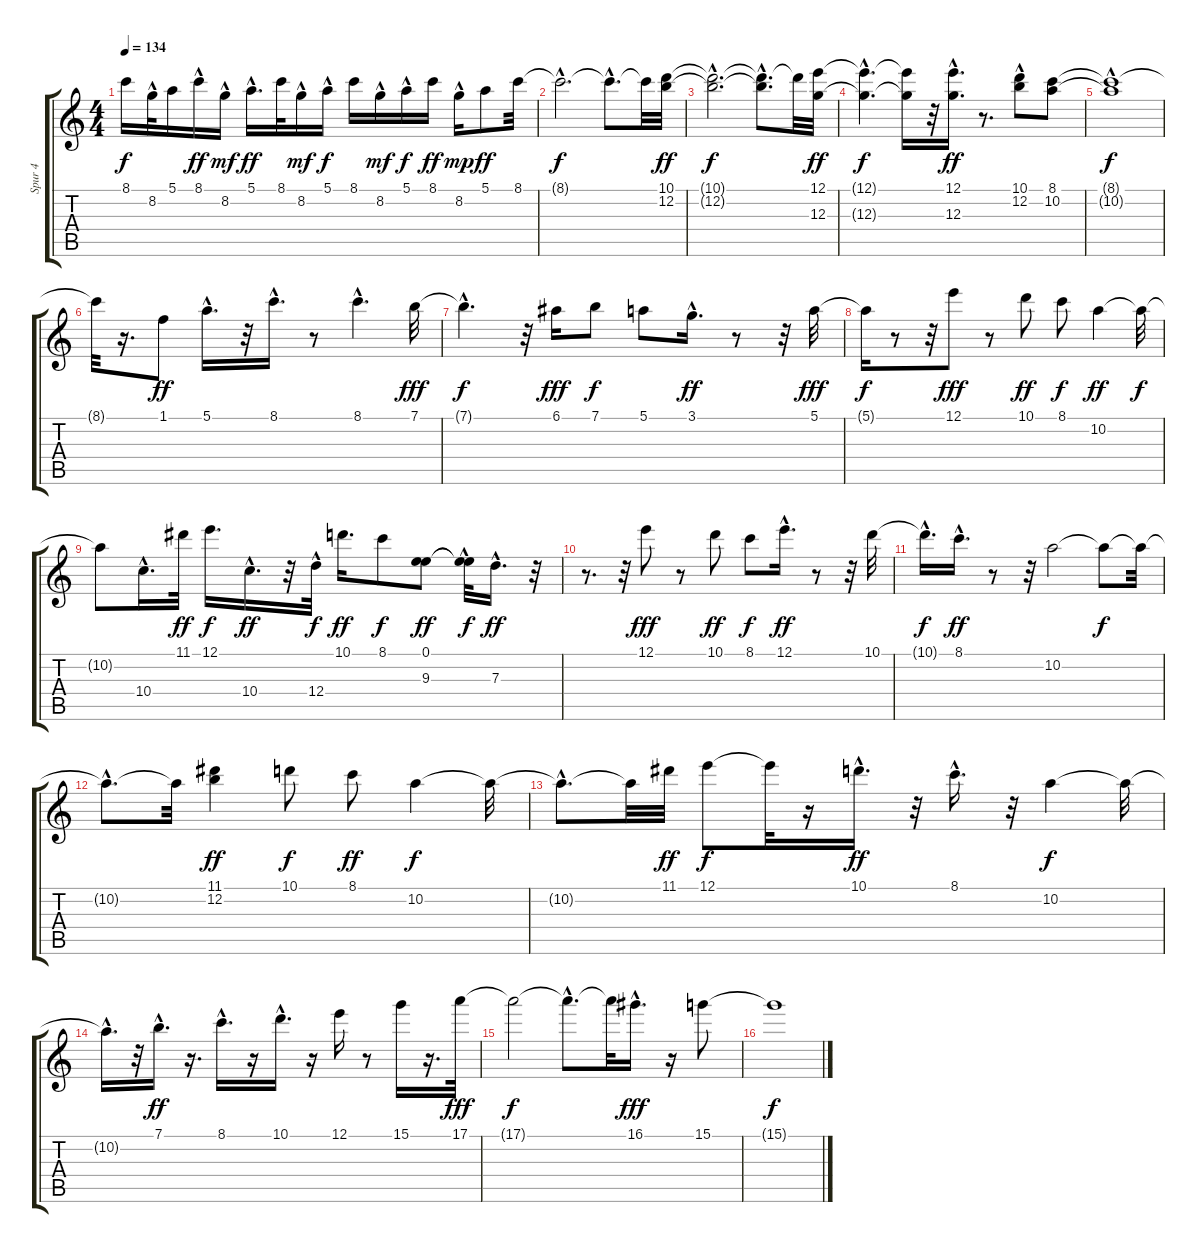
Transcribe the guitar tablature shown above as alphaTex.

\track ("Spur 4" "Spur 4") {instrument distortionguitar}
\staff {score tabs}
\tuning (E4 B3 G3 D3 A2 E2) {hide}
\ts (4 4)
\tempo 134
\clef g2
\ks c
8.1{t}.16{dy f} 8.2{hac}.32 5.1.16 8.1{hac}.16{dy ff} 8.2{hac}.16{dy mf} 5.1{hac}.16{d dy ff} 8.1.32 8.2{hac}.16{dy mf} 5.1{hac}.16{dy f} 8.1.16 8.2{hac}.16{dy mf} 5.1{hac}.16{dy f} 8.1.16{dy ff} 8.2{hac}.16{dy mp} 5.1.8{dy ff} 8.1.32 |
8.1{hac t}.2{d dy f} 8.1{hac t}.8{d} 8.1{t}.32 (10.1 12.2).32{dy ff} |
(10.1{hac t} 12.2{hac t}).2{d dy f} (10.1{hac t} 12.2{hac t}).8{d} 10.1{t}.32 (12.1 12.3).32{dy ff} |
(12.1{hac t} 12.3{hac t}).4{d dy f} (12.1{t} 12.3{t}).16 r.32 (12.1{hac} 12.3{hac}).16{d dy ff} r.8{d} (10.1 12.2{hac}).8 (8.1 10.2).8 |
(8.1{t} 10.2{hac t}).1{dy f} |
8.1{t}.32 r.16{d} 1.1.8{dy ff volume 13} 5.1{hac}.16{d} r.32 8.1{hac}.16{d volume 13} r.8 8.1{hac}.4{d volume 13} 7.1.32{dy fff volume 14} |
7.1{hac t}.4{d dy f} r.32 6.1.16{dy fff} 7.1.8{dy f} 5.1.8 3.1{hac}.16{d dy ff} r.8 r.32 5.1.32{dy fff volume 14} |
5.1{t}.16{dy f} r.8 r.32 12.1.8{dy fff volume 14} r.8 10.1.8{dy ff} 8.1.8{dy f} 10.2.4{dy ff} 10.2{t}.32{dy f} |
10.2{t}.8 10.4{hac}.16{d} 11.1.32{dy ff} 12.1.16{d dy f} 10.4{hac}.16{d dy ff} r.32 12.4{hac}.32{dy f} 10.1.16{d dy ff} 8.1.8{dy f} (0.1 9.3).8{dy ff} (0.1{t} 9.3{hac t}).32{dy f} 7.3{hac}.16{d dy ff} r.32 |
r.8{d} r.32 12.1.8{dy fff} r.8 10.1.8{dy ff} 8.1.8{dy f} 12.1{hac}.16{d dy ff} r.8 r.32 10.1.32 |
10.1{hac t}.16{d dy f} 8.1{hac}.16{d dy ff} r.8 r.32 10.2.2 10.2{t}.8{dy f} 10.2{t}.32 |
10.2{hac t}.8{d} 10.2{t}.32 (11.1 12.2).4{dy ff} 10.1.8{dy f} 8.1.8{dy ff} 10.2.4{dy f} 10.2{t}.32 |
10.2{hac t}.8{d} 10.2{t}.32 11.1.32{dy ff} 12.1.8{dy f} 12.1{t}.32 r.16 10.1{hac}.16{d dy ff} r.32 8.1{hac}.16{d} r.32 10.2.4{dy f} 10.2{t}.32 |
10.2{hac t}.16{d} r.32 7.1{hac}.16{d dy ff} r.16{d} 8.1{hac}.16{d} r.16 10.1{hac}.16{d} r.16 12.1.16 r.8 15.1.16 r.16{d} 17.1.32{dy fff} |
17.1{t}.2{dy f} 17.1{hac t}.8{d} 17.1{t}.32 16.1{hac}.16{d dy fff} r.16 15.1.8 |
15.1{t}.1{dy f}
